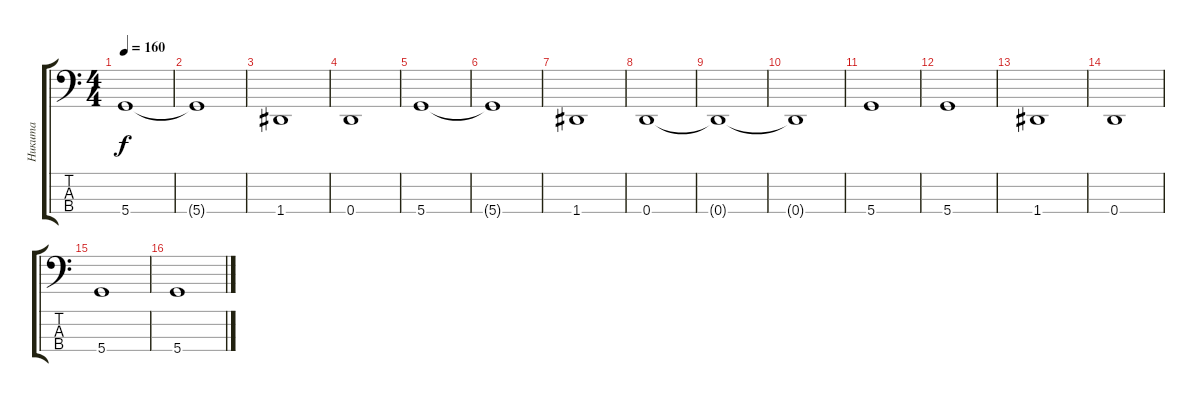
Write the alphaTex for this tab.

\track ("Никита" "Никита") {instrument electricbassfinger}
\staff {score tabs}
\tuning (G2 D2 A1 D1) {hide}
\ts (4 4)
\tempo 160
\clef f4
\ks c
5.4.1{dy f} |
5.4{t}.1 |
1.4.1 |
0.4.1 |
5.4.1 |
5.4{t}.1 |
1.4.1 |
0.4.1 |
0.4{t}.1 |
0.4{t}.1 |
5.4.1 |
5.4.1 |
1.4.1 |
0.4.1 |
5.4.1 |
5.4.1
